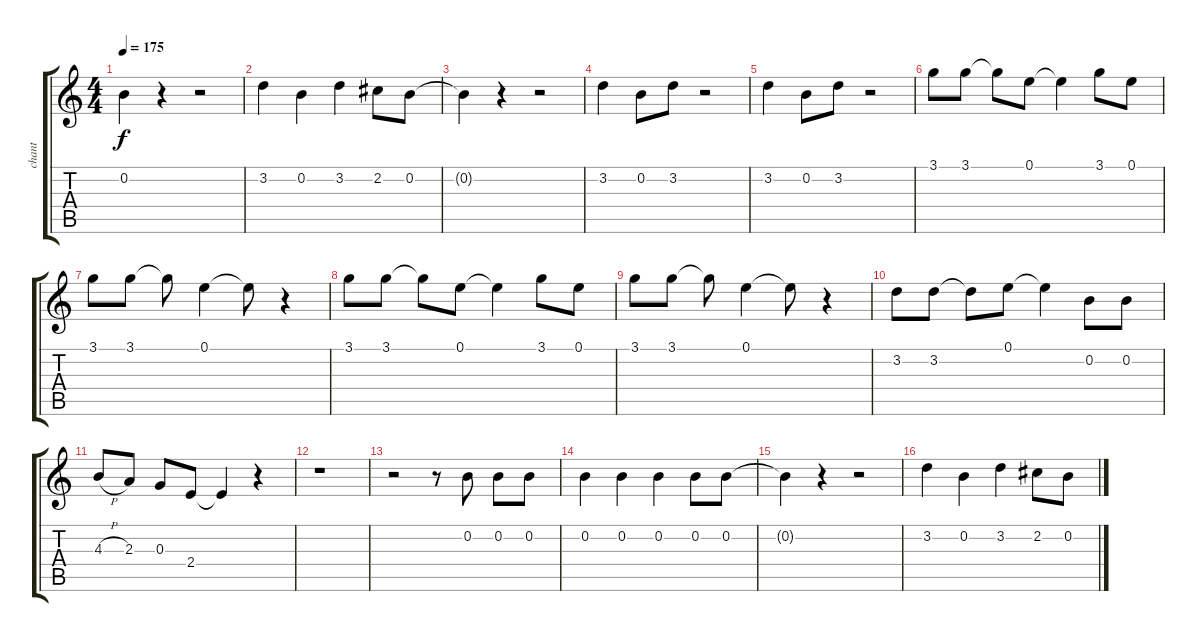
\track ("chant" "chant") {instrument slapbass1}
\staff {score tabs}
\tuning (E4 B3 G3 D3 A2 E2) {hide}
\ts (4 4)
\tempo 175
\clef g2
\ks c
0.2{t}.4{dy f} r.4 r.2 |
3.2.4 0.2.4 3.2.4 2.2.8 0.2.8 |
0.2{t}.4 r.4 r.2 |
3.2.4 0.2.8 3.2.8 r.2 |
3.2.4 0.2.8 3.2.8 r.2 |
3.1.8 3.1.8 3.1{t}.8 0.1.8 0.1{t}.4 3.1.8 0.1.8 |
3.1.8 3.1.8 3.1{t}.8 0.1.4 0.1{t}.8 r.4 |
3.1.8 3.1.8 3.1{t}.8 0.1.8 0.1{t}.4 3.1.8 0.1.8 |
3.1.8 3.1.8 3.1{t}.8 0.1.4 0.1{t}.8 r.4 |
3.2.8 3.2.8 3.2{t}.8 0.1.8 0.1{t}.4 0.2.8 0.2.8 |
4.3{h}.8 2.3.8 0.3.8 2.4.8 2.4{t}.4 r.4 |
r.1 |
r.2 r.8 0.2.8 0.2.8 0.2.8 |
0.2.4 0.2.4 0.2.4 0.2.8 0.2.8 |
0.2{t}.4 r.4 r.2 |
3.2.4 0.2.4 3.2.4 2.2.8 0.2.8
